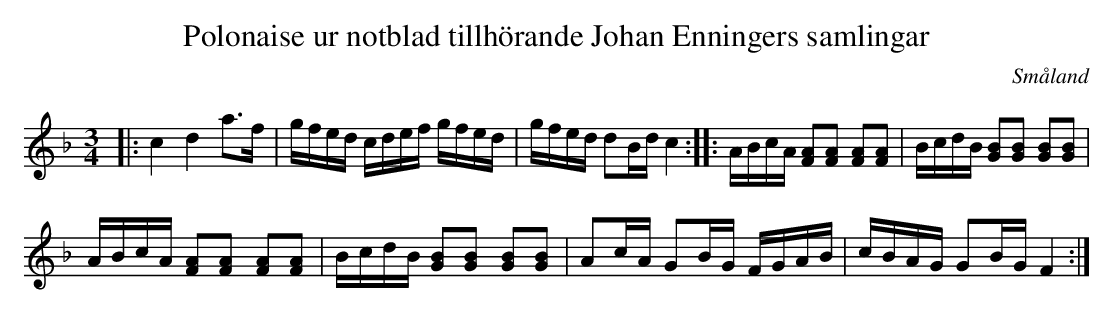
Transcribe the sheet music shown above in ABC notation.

X:1
T:Polonaise ur notblad tillhörande Johan Enningers samlingar
O:Småland
M:3/4
L:1/16
K:F
|:c4 d4 a2>f2|gfed cdef gfed|gfed d2Bd c4:| |:ABcA [AF]2[AF]2 [AF]2[AF]2|BcdB [BG]2[BG]2 [BG]2[BG]2|
ABcA [AF]2[AF]2 [AF]2[AF]2|BcdB [BG]2[BG]2 [BG]2[BG]2|A2cA G2BG FGAB|cBAG G2BG F4:|
